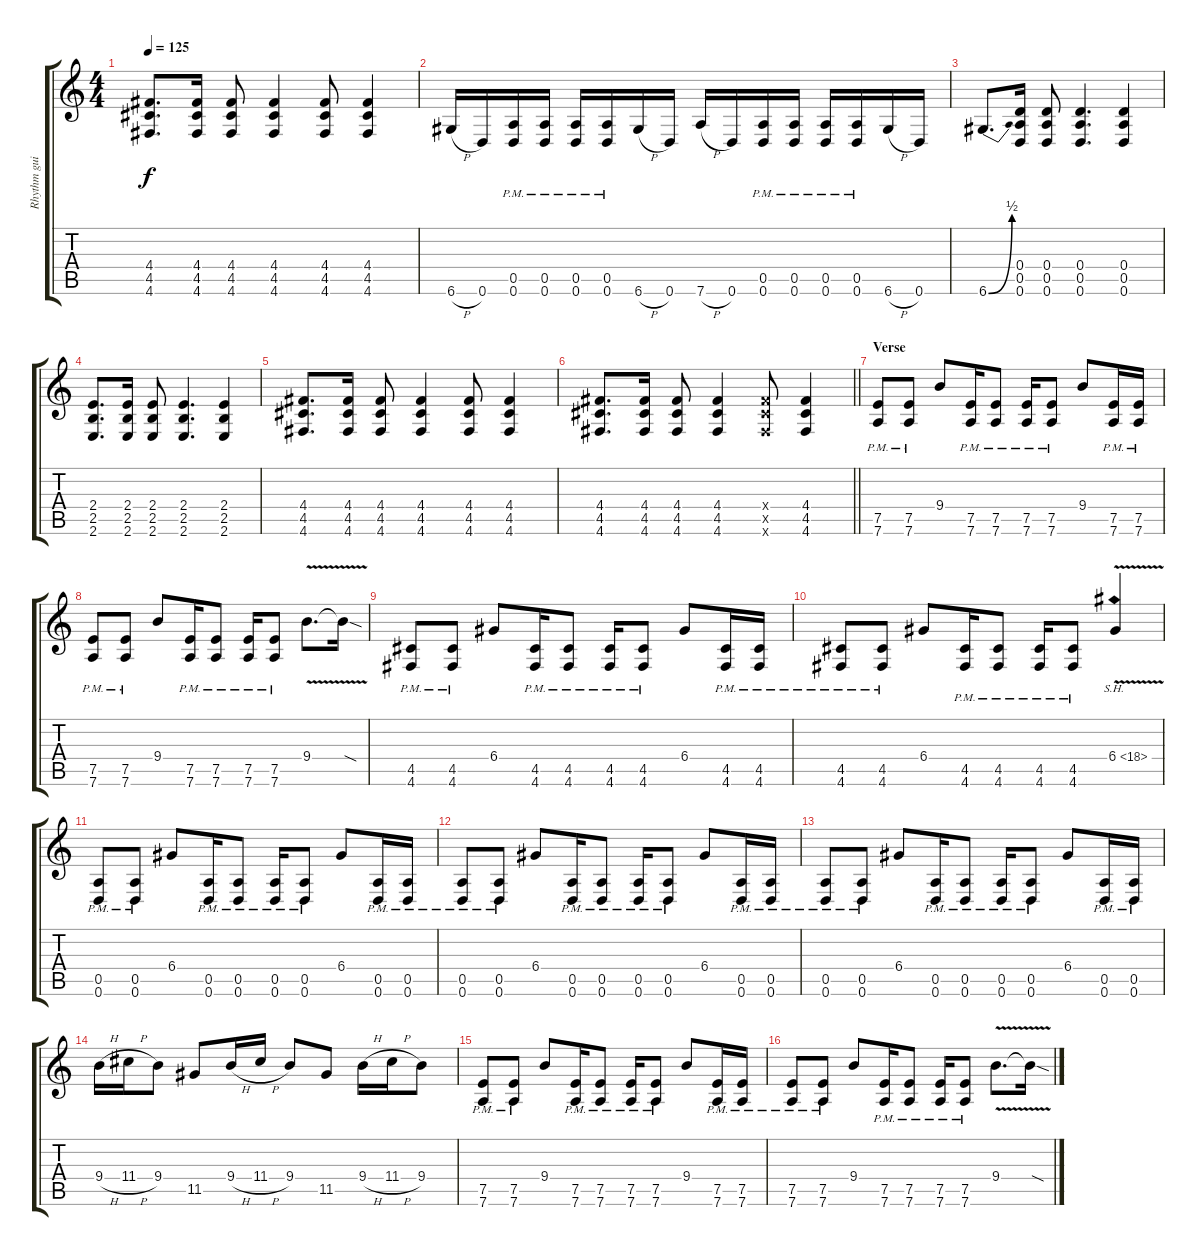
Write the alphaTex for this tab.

\track ("Rhythm guitar R" "Rhythm gui") {instrument distortionguitar}
\staff {score tabs}
\tuning (E4 B3 A3 D3 A2 D2) {hide}
\ts (4 4)
\tempo 125
\clef g2
\ks c
(4.4 4.5 4.6).8{d dy f} (4.4 4.5 4.6).16 (4.4 4.5 4.6).8 (4.4 4.5 4.6).4 (4.4 4.5 4.6).8 (4.4 4.5 4.6).4 |
6.6{h}.16 0.6.16 (0.5{pm} 0.6{pm}).16 (0.5{pm} 0.6{pm}).16 (0.5{pm} 0.6{pm}).16 (0.5{pm} 0.6{pm}).16 6.6{h}.16 0.6.16 7.6{h}.16 0.6.16 (0.5{pm} 0.6{pm}).16 (0.5{pm} 0.6{pm}).16 (0.5{pm} 0.6{pm}).16 (0.5{pm} 0.6{pm}).16 6.6{h}.16 0.6.16 |
6.6{be (bend 0 0 60 2)}.8{d} (0.4 0.5 0.6).16 (0.4 0.5 0.6).8 (0.4 0.5 0.6).4{d} (0.4 0.5 0.6).4 |
(2.4 2.5 2.6).8{d} (2.4 2.5 2.6).16 (2.4 2.5 2.6).8 (2.4 2.5 2.6).4{d} (2.4 2.5 2.6).4 |
(4.4 4.5 4.6).8{d} (4.4 4.5 4.6).16 (4.4 4.5 4.6).8 (4.4 4.5 4.6).4 (4.4 4.5 4.6).8 (4.4 4.5 4.6).4 |
\barLineRight lightlight
(4.4 4.5 4.6).8{d} (4.4 4.5 4.6).16 (4.4 4.5 4.6).8 (4.4 4.5 4.6).4 (4.4{x} 4.5{x} 4.6{x}).8 (4.4 4.5 4.6).4 |
\section ("" "Verse")
(7.5{pm} 7.6{pm}).8 (7.5{pm} 7.6{pm}).8 9.4.8 (7.5{pm} 7.6{pm}).16 (7.5{pm} 7.6{pm}).8 (7.5{pm} 7.6{pm}).16 (7.5{pm} 7.6{pm}).8 9.4.8 (7.5{pm} 7.6{pm}).16 (7.5{pm} 7.6{pm}).16 |
(7.5{pm} 7.6{pm}).8 (7.5{pm} 7.6{pm}).8 9.4.8 (7.5{pm} 7.6{pm}).16 (7.5{pm} 7.6{pm}).8 (7.5{pm} 7.6{pm}).16 (7.5{pm} 7.6{pm}).8 9.4{v}.8{d} 9.4{sod t}.16 |
(4.5{pm} 4.6{pm}).8 (4.5{pm} 4.6{pm}).8 6.4.8 (4.5{pm} 4.6{pm}).16 (4.5{pm} 4.6{pm}).8 (4.5{pm} 4.6{pm}).16 (4.5{pm} 4.6{pm}).8 6.4.8 (4.5{pm} 4.6{pm}).16 (4.5{pm} 4.6{pm}).16 |
(4.5{pm} 4.6{pm}).8 (4.5{pm} 4.6{pm}).8 6.4.8 (4.5{pm} 4.6{pm}).16 (4.5{pm} 4.6{pm}).8 (4.5{pm} 4.6{pm}).16 (4.5{pm} 4.6{pm}).8 6.4{sh 12 v}.4 |
(0.5{pm} 0.6{pm}).8 (0.5{pm} 0.6{pm}).8 6.4.8 (0.5{pm} 0.6{pm}).16 (0.5{pm} 0.6{pm}).8 (0.5{pm} 0.6{pm}).16 (0.5{pm} 0.6{pm}).8 6.4.8 (0.5{pm} 0.6{pm}).16 (0.5{pm} 0.6{pm}).16 |
(0.5{pm} 0.6{pm}).8 (0.5{pm} 0.6{pm}).8 6.4.8 (0.5{pm} 0.6{pm}).16 (0.5{pm} 0.6{pm}).8 (0.5{pm} 0.6{pm}).16 (0.5{pm} 0.6{pm}).8 6.4.8 (0.5{pm} 0.6{pm}).16 (0.5{pm} 0.6{pm}).16 |
(0.5{pm} 0.6{pm}).8 (0.5{pm} 0.6{pm}).8 6.4.8 (0.5{pm} 0.6{pm}).16 (0.5{pm} 0.6{pm}).8 (0.5{pm} 0.6{pm}).16 (0.5{pm} 0.6{pm}).8 6.4.8 (0.5{pm} 0.6{pm}).16 (0.5{pm} 0.6{pm}).16 |
9.4{h}.16 11.4{h}.16 9.4.8 11.5.8 9.4{h}.16 11.4{h}.16 9.4.8 11.5.8 9.4{h}.16 11.4{h}.16 9.4.8 |
(7.5{pm} 7.6{pm}).8 (7.5{pm} 7.6{pm}).8 9.4.8 (7.5{pm} 7.6{pm}).16 (7.5{pm} 7.6{pm}).8 (7.5{pm} 7.6{pm}).16 (7.5{pm} 7.6{pm}).8 9.4.8 (7.5{pm} 7.6{pm}).16 (7.5{pm} 7.6{pm}).16 |
(7.5{pm} 7.6{pm}).8 (7.5{pm} 7.6{pm}).8 9.4.8 (7.5{pm} 7.6{pm}).16 (7.5{pm} 7.6{pm}).8 (7.5{pm} 7.6{pm}).16 (7.5{pm} 7.6{pm}).8 9.4{v}.8{d} 9.4{sod t}.16
